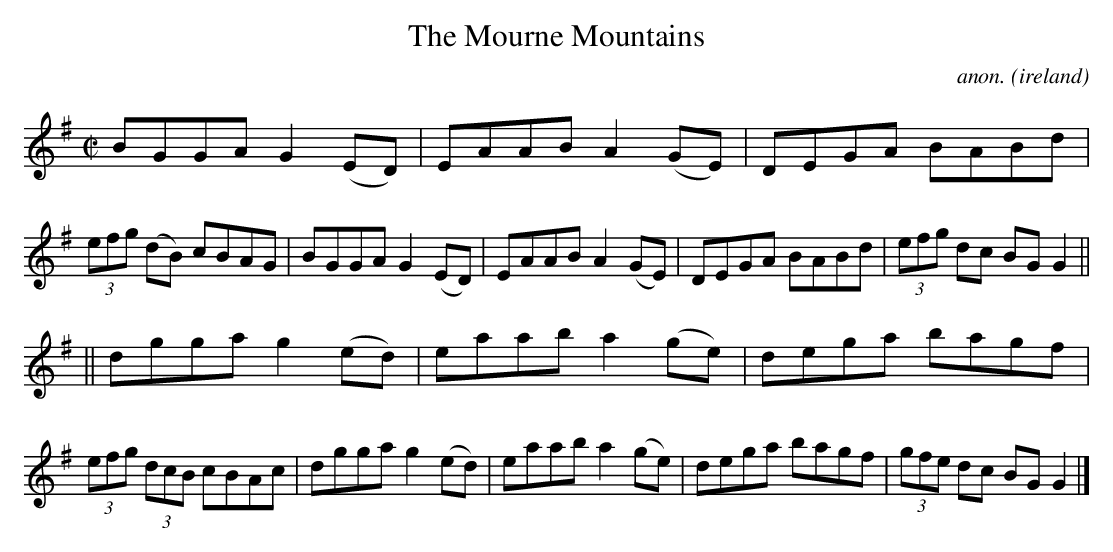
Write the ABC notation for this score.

X:1
T:The Mourne Mountains
O:ireland
C:anon.
M:C|
L:1/8
K:G
BGGA G2(ED)|EAAB A2(GE)|DEGA BABd|(3efg (dB) cBAG|BGGA G2(ED)|EAAB A2(GE)|DEGA BABd|(3efg dc BGG2||
||dgga g2(ed)|eaab a2(ge)|dega bagf|(3efg (3dcB cBAc|dgga g2(ed)|eaab a2(ge)|dega bagf|(3gfe dc BGG2|]
